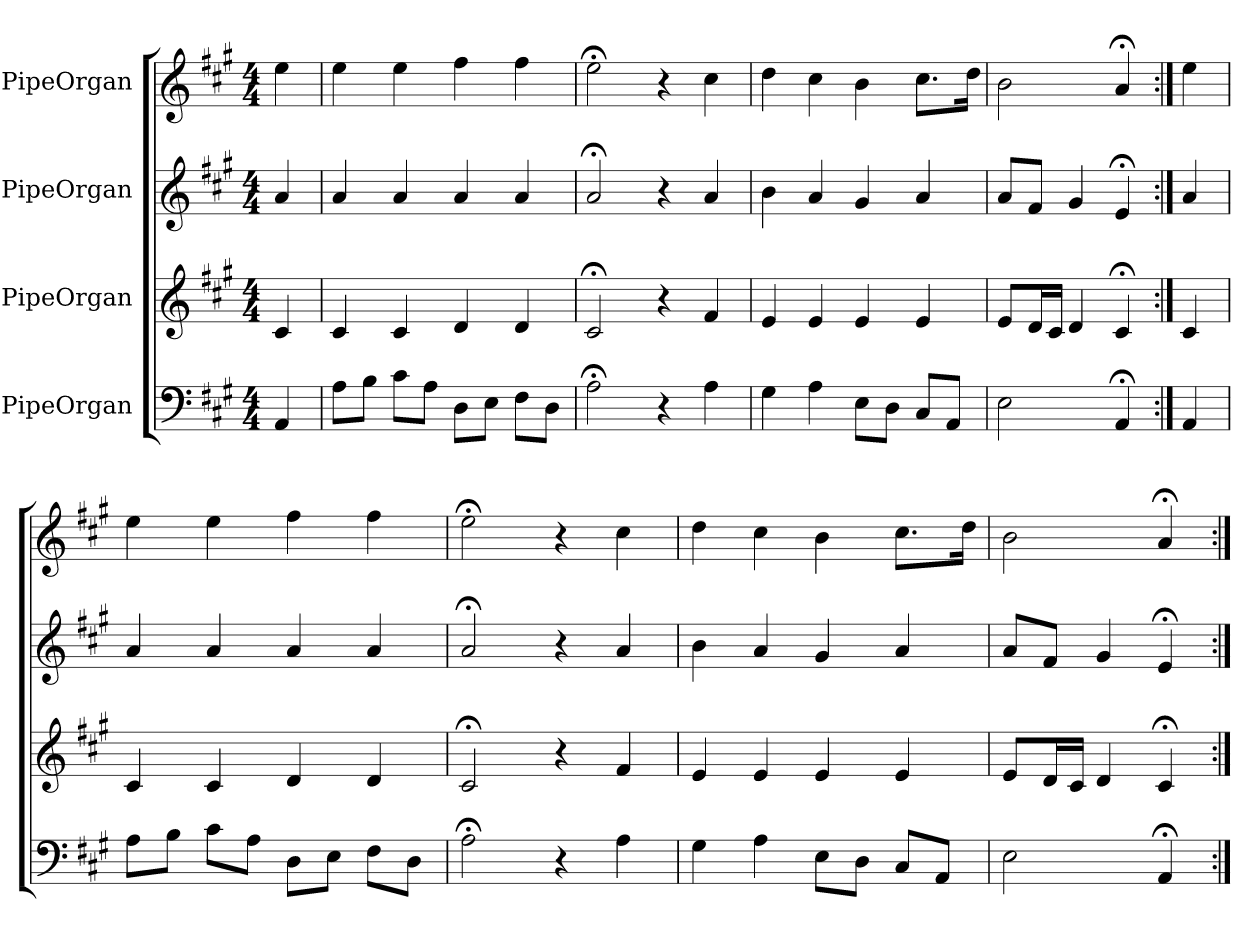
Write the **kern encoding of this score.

**kern	**kern	**kern	**kern
*part4	*part3	*part2	*part1
*staff4	*staff3	*staff2	*staff1
*I"PipeOrgan	*I"PipeOrgan	*I"PipeOrgan	*I"PipeOrgan
*k[f#c#g#]	*k[f#c#g#]	*k[f#c#g#]	*k[f#c#g#]
*A:	*A:	*A:	*A:
*M4/4	*M4/4	*M4/4	*M4/4
*MM60	*MM60	*MM60	*MM60
=	=	=	=
4AA	4c#	4a	4ee
=1	=1	=1	=1
8AL	4c#	4a	4ee
8BJ	.	.	.
8c#L	4c#	4a	4ee
8AJ	.	.	.
8DL	4d	4a	4ff#
8EJ	.	.	.
8F#L	4d	4a	4ff#
8DJ	.	.	.
=2	=2	=2	=2
2A;<	2c#;<	2a;<	2ee;<
4r	4r	4r	4r
4A	4f#	4a	4cc#
=3	=3	=3	=3
4G#	4e	4b	4dd
4A	4e	4a	4cc#
8EL	4e	4g#	4b
8DJ	.	.	.
8C#L	4e	4a	8.cc#L
8AAJ	.	.	.
.	.	.	16ddJk
=4	=4	=4	=4
2E	8eL	8aL	2b
.	16dL	8f#J	.
.	16c#JJ	.	.
.	4d	4g#	.
4AA;<	4c#;<	4e;<	4a;<
=:|!	=:|!	=:|!	=:|!
4AA	4c#	4a	4ee
=1	=1	=1	=1
8AL	4c#	4a	4ee
8BJ	.	.	.
8c#L	4c#	4a	4ee
8AJ	.	.	.
8DL	4d	4a	4ff#
8EJ	.	.	.
8F#L	4d	4a	4ff#
8DJ	.	.	.
=2	=2	=2	=2
2A;<	2c#;<	2a;<	2ee;<
4r	4r	4r	4r
4A	4f#	4a	4cc#
=3	=3	=3	=3
4G#	4e	4b	4dd
4A	4e	4a	4cc#
8EL	4e	4g#	4b
8DJ	.	.	.
8C#L	4e	4a	8.cc#L
8AAJ	.	.	.
.	.	.	16ddJk
=4	=4	=4	=4
2E	8eL	8aL	2b
.	16dL	8f#J	.
.	16c#JJ	.	.
.	4d	4g#	.
4AA;<	4c#;<	4e;<	4a;<
=:|!	=:|!	=:|!	=:|!
*-	*-	*-	*-
